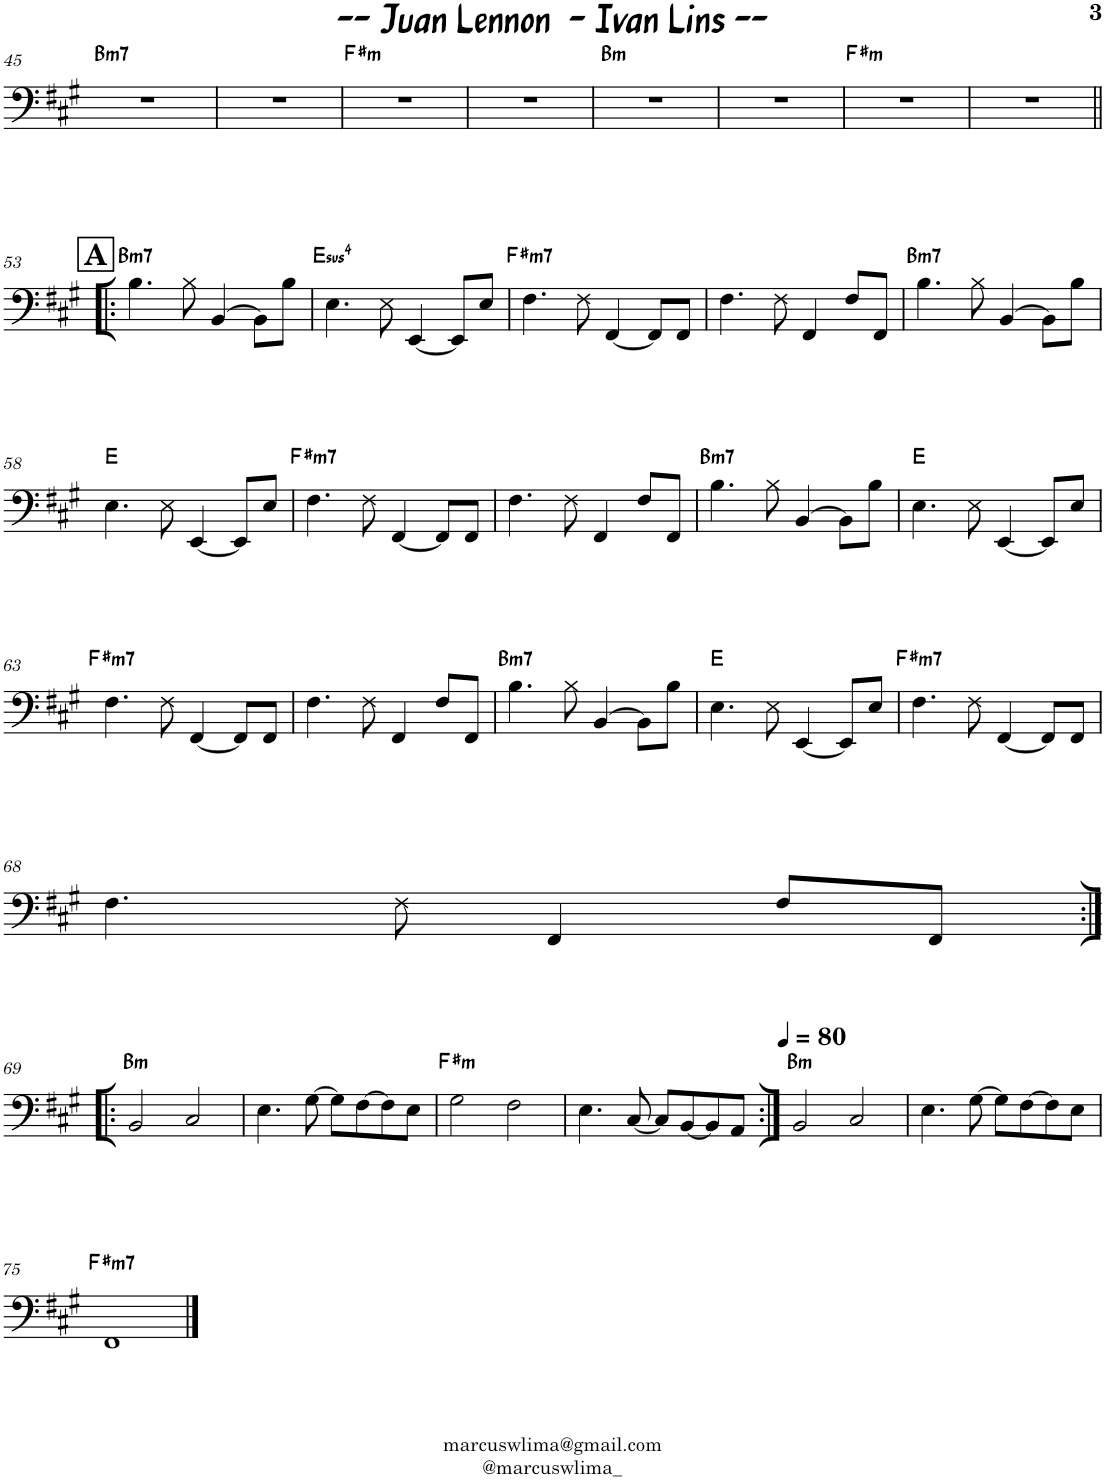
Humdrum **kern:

**kern	**harte
*part1	*part1
*staff1	*
*I"Contra Baixo	*
*I'C. B.	*
!!LO:PB:g=z
*clefF4	*
*Trd7c12	*
*k[f#c#g#]	*
*M4/4	*
=45	=45
!	!LO:H:kt=m7
1r	B:min7
=46	=46
1r	.
=47	=47
!	!LO:H:kt=m
1r	F#:min
=48	=48
1r	.
=49	=49
!	!LO:H:kt=m
1r	B:min
=50	=50
1r	.
=51	=51
!	!LO:H:kt=m
1r	F#:min
=52	=52
1r	.
!!LO:LB:g=z
!!LO:REH:place=s1:a:B:cj:fs=14:t=A
=53!|:	=53!|:
!	!LO:H:kt=m7
4.B\	B:min7
8B\	.
[4BB/	.
8BB\L]	.
8B\J	.
=54	=54
!	!LO:H:kt=4
4.E\	E:sus4
8E\	.
[4EE/	.
8EE/L]	.
8E/J	.
=55	=55
!	!LO:H:kt=m7
4.F#\	F#:min7
8F#\	.
[4FF#/	.
8FF#/L]	.
8FF#/J	.
=56	=56
4.F#\	.
8F#\	.
4FF#/	.
8F#/L	.
8FF#/J	.
=57	=57
!	!LO:H:kt=m7
4.B\	B:min7
8B\	.
[4BB/	.
8BB\L]	.
8B\J	.
!!LO:LB:g=z
=58	=58
4.E\	E:maj
8E\	.
[4EE/	.
8EE/L]	.
8E/J	.
=59	=59
!	!LO:H:kt=m7
4.F#\	F#:min7
8F#\	.
[4FF#/	.
8FF#/L]	.
8FF#/J	.
=60	=60
4.F#\	.
8F#\	.
4FF#/	.
8F#/L	.
8FF#/J	.
=61	=61
!	!LO:H:kt=m7
4.B\	B:min7
8B\	.
[4BB/	.
8BB\L]	.
8B\J	.
=62	=62
4.E\	E:maj
8E\	.
[4EE/	.
8EE/L]	.
8E/J	.
!!LO:LB:g=z
=63	=63
!	!LO:H:kt=m7
4.F#\	F#:min7
8F#\	.
[4FF#/	.
8FF#/L]	.
8FF#/J	.
=64	=64
4.F#\	.
8F#\	.
4FF#/	.
8F#/L	.
8FF#/J	.
=65	=65
!	!LO:H:kt=m7
4.B\	B:min7
8B\	.
[4BB/	.
8BB\L]	.
8B\J	.
=66	=66
4.E\	E:maj
8E\	.
[4EE/	.
8EE/L]	.
8E/J	.
=67	=67
!	!LO:H:kt=m7
4.F#\	F#:min7
8F#\	.
[4FF#/	.
8FF#/L]	.
8FF#/J	.
!!LO:LB:g=z
=68	=68
4.F#\	.
8F#\	.
4FF#/	.
8F#/L	.
8FF#/J	.
!!LO:LB:g=z
=69:|!|:	=69:|!|:
!	!LO:H:kt=m
2BB/	B:min
2C#/	.
=70	=70
4.E\	.
[8G#\	.
8G#\L]	.
[8F#\	.
8F#\]	.
8E\J	.
=71	=71
!	!LO:H:kt=m
2G#\	F#:min
2F#\	.
=72	=72
4.E\	.
[8C#/	.
8C#/L]	.
[8BB/	.
8BB/]	.
8AA/J	.
=73:|!	=73:|!
*MM80	*
!	!LO:H:kt=m
2BB/	B:min
2C#/	.
=74	=74
4.E\	.
[8G#\	.
8G#\L]	.
[8F#\	.
8F#\]	.
8E\J	.
!!LO:LB:g=z
=75	=75
!	!LO:H:kt=m7
1FF#	F#:min7
==	==
*-	*-
